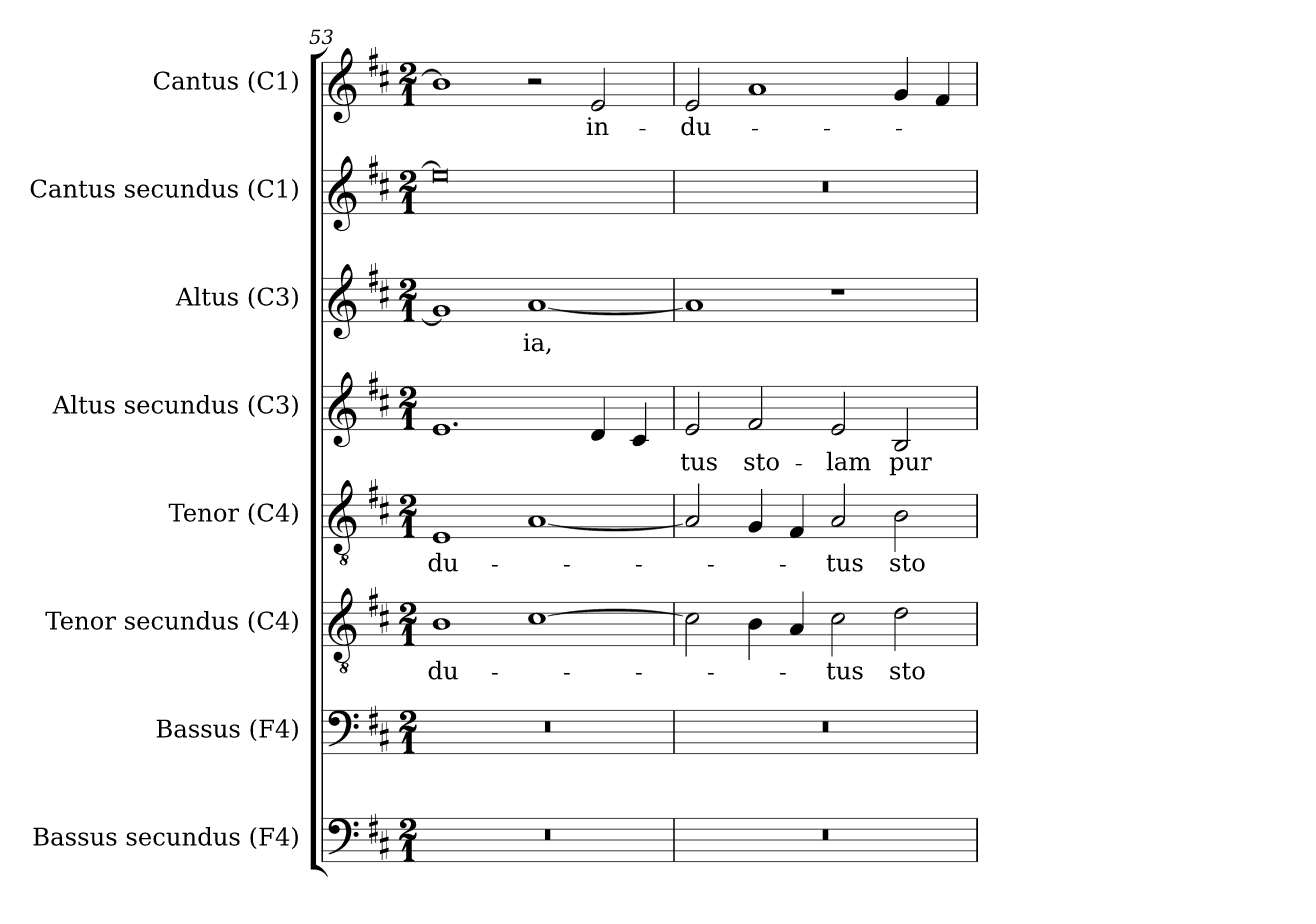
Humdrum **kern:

**kern	**kern	**kern	**text	**kern	**text	**kern	**text	**kern	**text	**kern	**kern	**text
*part8	*part7	*part6	*part6	*part5	*part5	*part4	*part4	*part3	*part3	*part2	*part1	*part1
*staff8	*staff7	*staff6	*staff6	*staff5	*staff5	*staff4	*staff4	*staff3	*staff3	*staff2	*staff1	*staff1
*I"Bassus secundus (F4)	*I"Bassus (F4)	*I"Tenor secundus (C4)	*	*I"Tenor (C4)	*	*I"Altus secundus (C3)	*	*I"Altus (C3)	*	*I"Cantus secundus (C1)	*I"Cantus (C1)	*
*I'B2	*I'B.	*I'T2	*	*I'T.	*	*I'A2	*	*I'A.	*	*I'C2	*I'C.	*
!!LO:LB:g=z
*clefF4	*clefF4	*clefGv2	*	*clefGv2	*	*clefG2	*	*clefG2	*	*clefG2	*clefG2	*
*	*	*	*	*ITrd7c12	*	*	*	*	*	*	*	*
*k[f#c#]	*k[f#c#]	*k[f#c#]	*	*k[f#c#]	*	*k[f#c#]	*	*k[f#c#]	*	*k[f#c#]	*k[f#c#]	*
*D:	*D:	*D:	*	*D:	*	*D:	*	*D:	*	*D:	*D:	*
*M2/1	*M2/1	*M2/1	*	*M2/1	*	*M2/1	*	*M2/1	*	*M2/1	*M2/1	*
=53	=53	=53	=53	=53	=53	=53	=53	=53	=53	=53	=53	=53
!LO:N:vis=1	!LO:N:vis=1	!	!	!	!	!	!	!	!	!	!	!
!	!	!	!LO:LY:b:color=#000000	!	!	!	!	!	!	!	!	!
!	!	!	!	!	!LO:LY:b:color=#000000	!	!	!	!	!	!	!
0r	0r	1Bi	-du-	1EEi	-du-	1.ei	.	1gi]	.	0eei]	1bi]	.
!	!	!	!	!	!	!	!	!	!LO:LY:b:color=#000000	!	!	!
.	.	[1c#i	.	[1AAi	.	.	.	[1ai	-ia,	.	2r	.
!	!	!	!	!	!	!	!	!	!	!	!	!LO:LY:b:color=#000000
.	.	.	.	.	.	4di/	.	.	.	.	2ei/	in-
.	.	.	.	.	.	4c#i/	.	.	.	.	.	.
=54	=54	=54	=54	=54	=54	=54	=54	=54	=54	=54	=54	=54
!LO:N:vis=1	!LO:N:vis=1	!	!	!	!	!	!	!	!	!	!	!
!	!	!	!	!	!	!	!LO:LY:b:color=#000000	!	!	!LO:N:vis=1	!	!
!	!	!	!	!	!	!	!	!	!	!	!	!LO:LY:b:color=#000000
0r	0r	2c#i\]	.	2AAi/]	.	2ei/	-tus	1ai]	.	0r	2ei/	-du-
!	!	!	!	!	!	!	!LO:LY:b:color=#000000	!	!	!	!	!
.	.	4Bi\	.	4GGi/	.	2f#i/	sto-	.	.	.	1ai	.
.	.	4Ai/	.	4FF#i/	.	.	.	.	.	.	.	.
!	!	!	!LO:LY:b:color=#000000	!	!	!	!	!	!	!	!	!
!	!	!	!	!	!LO:LY:b:color=#000000	!	!	!	!	!	!	!
!	!	!	!	!	!	!	!LO:LY:b:color=#000000	!	!	!	!	!
.	.	2c#i\	-tus	2AAi/	-tus	2ei/	-lam	1r	.	.	.	.
!	!	!	!LO:LY:b:color=#000000	!	!	!	!	!	!	!	!	!
!	!	!	!	!	!LO:LY:b:color=#000000	!	!	!	!	!	!	!
!	!	!	!	!	!	!	!LO:LY:b:color=#000000	!	!	!	!	!
.	.	2di\	sto-	2BBi\	sto-	2Bi/	pur-	.	.	.	4gi/	.
.	.	.	.	.	.	.	.	.	.	.	4f#i/	.
=	=	=	=	=	=	=	=	=	=	=	=	=
*-	*-	*-	*-	*-	*-	*-	*-	*-	*-	*-	*-	*-
